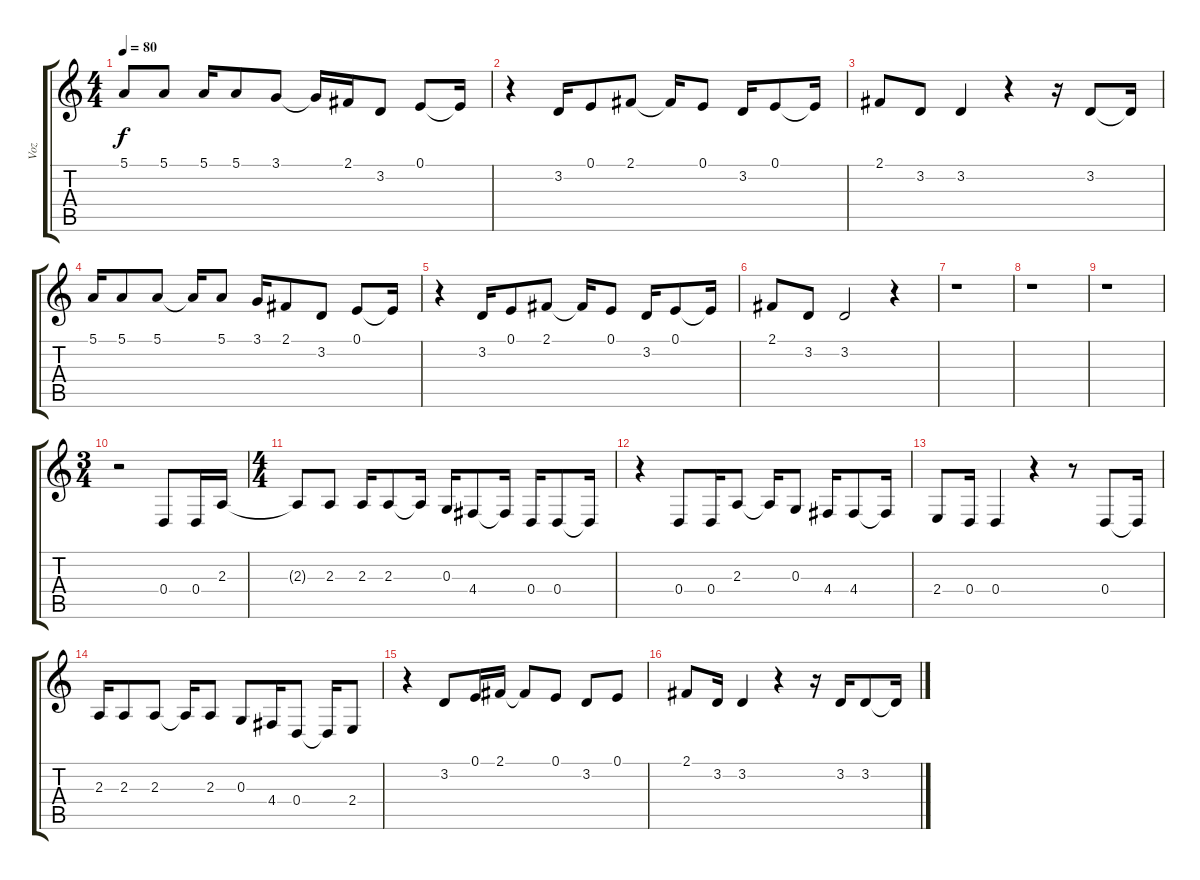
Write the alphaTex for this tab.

\track ("Voz" "Voz") {instrument trumpet}
\staff {score tabs}
\tuning (E4 B3 G3 D3 A2 E2) {hide}
\ts (4 4)
\tempo 80
\clef g2
\ks c
5.1.8{dy f} 5.1.8 5.1.16 5.1.8 3.1.8 3.1{t}.16 2.1.16 3.2.8 0.1.8 0.1{t}.16 |
r.4 3.2.16 0.1.8 2.1.8 2.1{t}.16 0.1.8 3.2.16 0.1.8 0.1{t}.16 |
2.1.8 3.2.8 3.2.4 r.4 r.16 3.2.8 3.2{t}.16 |
5.1.16 5.1.8 5.1.8 5.1{t}.16 5.1.8 3.1.16 2.1.8 3.2.8 0.1.8 0.1{t}.16 |
r.4 3.2.16 0.1.8 2.1.8 2.1{t}.16 0.1.8 3.2.16 0.1.8 0.1{t}.16 |
2.1.8 3.2.8 3.2.2 r.4 |
r.1 |
r.1 |
r.1 |
\ts (3 4)
r.2 0.4.8 0.4.16 2.3.16 |
\ts (4 4)
2.3{t}.8 2.3.8 2.3.16 2.3.8 2.3{t}.16 0.3.16 4.4.8 4.4{t}.16 0.4.16 0.4.8 0.4{t}.16 |
r.4 0.4.8 0.4.16 2.3.8 2.3{t}.16 0.3.8 4.4.16 4.4.8 4.4{t}.16 |
2.4.8 0.4.16 0.4.4 r.4 r.8 0.4.8 0.4{t}.16 |
2.3.16 2.3.8 2.3.8 2.3{t}.16 2.3.8 0.3.8 4.4.16 0.4.8 0.4{t}.16 2.4.8 |
r.4 3.2.8 0.1.16 2.1.16 2.1{t}.8 0.1.8 3.2.8 0.1.8 |
2.1.8 3.2.16 3.2.4 r.4 r.16 3.2.16 3.2.8 3.2{t}.16
